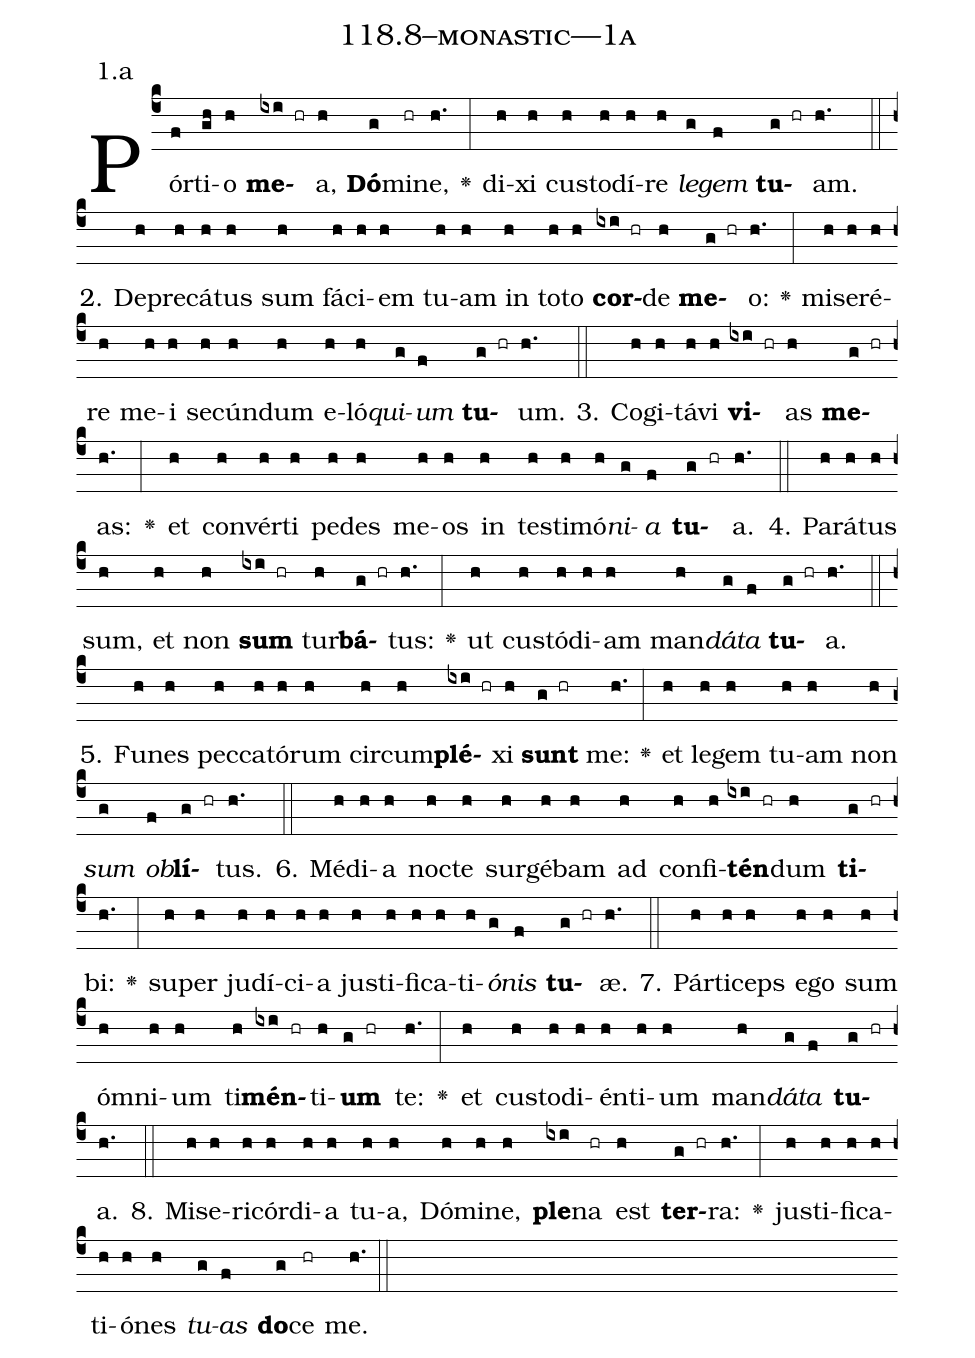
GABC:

name: 118.8--monastic---1a;
annotation: 1.a;
%%
(c4)Pór(f)ti(gh)o(h) <b>me</b>(ixi hr)a,(h) <b>Dó</b>(g)mi(hr)ne,(h.) <v>\greheightstar</v>(:) di(h)xi(h) cus(h)to(h)dí(h)re(h) <i>le</i>(g)<i>gem</i>(f) <b>tu</b>(g hr)am.(h.) (::)
2. De(h)pre(h)cá(h)tus(h) sum(h) fá(h)ci(h)em(h) tu(h)am(h) in(h) to(h)to(h) <b>cor</b>(ixi hr)de(h) <b>me</b>(g hr)o:(h.) <v>\greheightstar</v>(:) mi(h)se(h)ré(h)re(h) me(h)i(h) se(h)cún(h)dum(h) e(h)ló(h)<i>qui</i>(g)<i>um</i>(f) <b>tu</b>(g hr)um.(h.) (::)
3. Co(h)gi(h)tá(h)vi(h) <b>vi</b>(ixi hr)as(h) <b>me</b>(g hr)as:(h.) <v>\greheightstar</v>(:) et(h) con(h)vér(h)ti(h) pe(h)des(h) me(h)os(h) in(h) tes(h)ti(h)mó(h)<i>ni</i>(g)<i>a</i>(f) <b>tu</b>(g hr)a.(h.) (::)
4. Pa(h)rá(h)tus(h) sum,(h) et(h) non(h) <b>sum</b>(ixi hr) tur(h)<b>bá</b>(g hr)tus:(h.) <v>\greheightstar</v>(:) ut(h) cus(h)tó(h)di(h)am(h) man(h)<i>dá</i>(g)<i>ta</i>(f) <b>tu</b>(g hr)a.(h.) (::)
5. Fu(h)nes(h) pec(h)ca(h)tó(h)rum(h) cir(h)cum(h)<b>plé</b>(ixi hr)xi(h) <b>sunt</b>(g hr) me:(h.) <v>\greheightstar</v>(:) et(h) le(h)gem(h) tu(h)am(h) non(h) <i>sum</i>(g) <i>ob</i>(f)<b>lí</b>(g hr)tus.(h.) (::)
6. Mé(h)di(h)a(h) noc(h)te(h) sur(h)gé(h)bam(h) ad(h) con(h)fi(h)<b>tén</b>(ixi hr)dum(h) <b>ti</b>(g hr)bi:(h.) <v>\greheightstar</v>(:) su(h)per(h) ju(h)dí(h)ci(h)a(h) jus(h)ti(h)fi(h)ca(h)ti(h)<i>ó</i>(g)<i>nis</i>(f) <b>tu</b>(g hr)æ.(h.) (::)
7. Pár(h)ti(h)ceps(h) e(h)go(h) sum(h) óm(h)ni(h)um(h) ti(h)<b>mén</b>(ixi hr)ti(h)<b>um</b>(g hr) te:(h.) <v>\greheightstar</v>(:) et(h) cus(h)to(h)di(h)én(h)ti(h)um(h) man(h)<i>dá</i>(g)<i>ta</i>(f) <b>tu</b>(g hr)a.(h.) (::)
8. Mi(h)se(h)ri(h)cór(h)di(h)a(h) tu(h)a,(h) Dó(h)mi(h)ne,(h) <b>ple</b>(ixi)na(hr) est(h) <b>ter</b>(g hr)ra:(h.) <v>\greheightstar</v>(:) jus(h)ti(h)fi(h)ca(h)ti(h)ó(h)nes(h) <i>tu</i>(g)<i>as</i>(f) <b>do</b>(g)ce(hr) me.(h.) (::)
